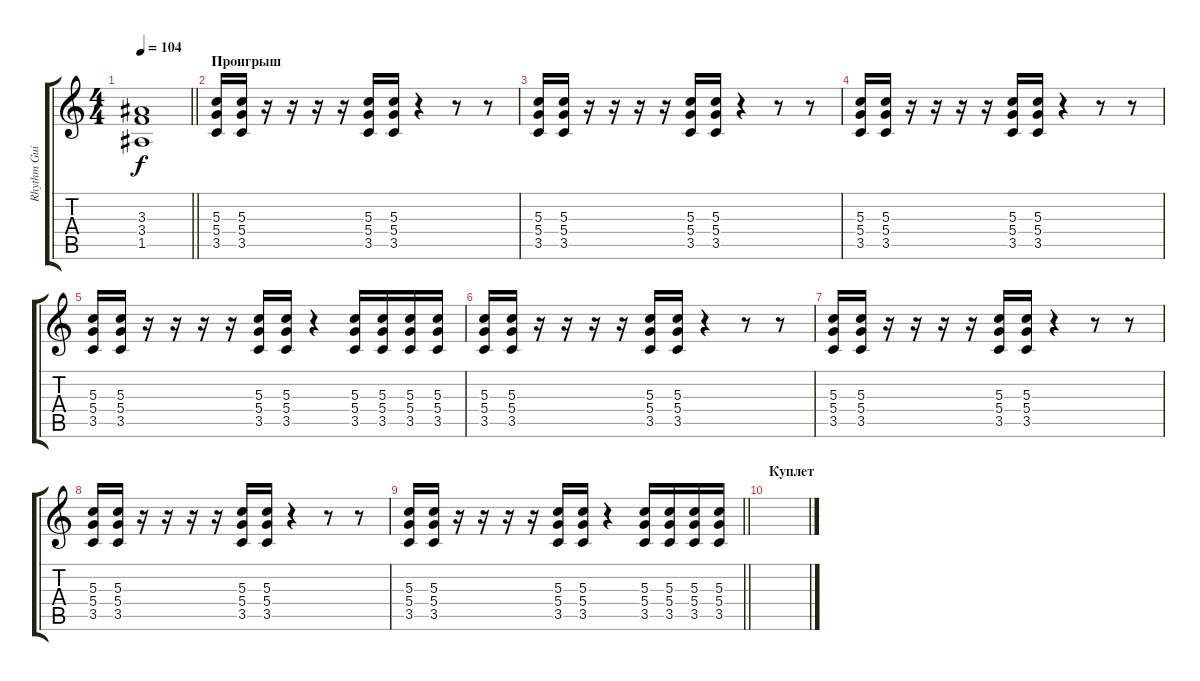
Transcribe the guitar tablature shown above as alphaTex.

\track ("Rhythm Guitar 2" "Rhythm Gui") {instrument overdrivenguitar}
\staff {score tabs}
\tuning (E4 B3 G3 D3 A2 E2) {hide}
\ts (4 4)
\tempo 104
\clef g2
\barLineRight lightlight
\ks c
(3.3 3.4 1.5).1{dy f} |
\section ("" "Проигрыш")
(5.3 5.4 3.5).16 (5.3 5.4 3.5).16 r.16 r.16 r.16 r.16 (5.3 5.4 3.5).16 (5.3 5.4 3.5).16 r.4 r.8 r.8 |
(5.3 5.4 3.5).16 (5.3 5.4 3.5).16 r.16 r.16 r.16 r.16 (5.3 5.4 3.5).16 (5.3 5.4 3.5).16 r.4 r.8 r.8 |
(5.3 5.4 3.5).16 (5.3 5.4 3.5).16 r.16 r.16 r.16 r.16 (5.3 5.4 3.5).16 (5.3 5.4 3.5).16 r.4 r.8 r.8 |
(5.3 5.4 3.5).16 (5.3 5.4 3.5).16 r.16 r.16 r.16 r.16 (5.3 5.4 3.5).16 (5.3 5.4 3.5).16 r.4 (5.3 5.4 3.5).16 (5.3 5.4 3.5).16 (5.3 5.4 3.5).16 (5.3 5.4 3.5).16 |
(5.3 5.4 3.5).16 (5.3 5.4 3.5).16 r.16 r.16 r.16 r.16 (5.3 5.4 3.5).16 (5.3 5.4 3.5).16 r.4 r.8 r.8 |
(5.3 5.4 3.5).16 (5.3 5.4 3.5).16 r.16 r.16 r.16 r.16 (5.3 5.4 3.5).16 (5.3 5.4 3.5).16 r.4 r.8 r.8 |
(5.3 5.4 3.5).16 (5.3 5.4 3.5).16 r.16 r.16 r.16 r.16 (5.3 5.4 3.5).16 (5.3 5.4 3.5).16 r.4 r.8 r.8 |
\barLineRight lightlight
(5.3 5.4 3.5).16 (5.3 5.4 3.5).16 r.16 r.16 r.16 r.16 (5.3 5.4 3.5).16 (5.3 5.4 3.5).16 r.4 (5.3 5.4 3.5).16 (5.3 5.4 3.5).16 (5.3 5.4 3.5).16 (5.3 5.4 3.5).16 |
\section ("" "Куплет")
